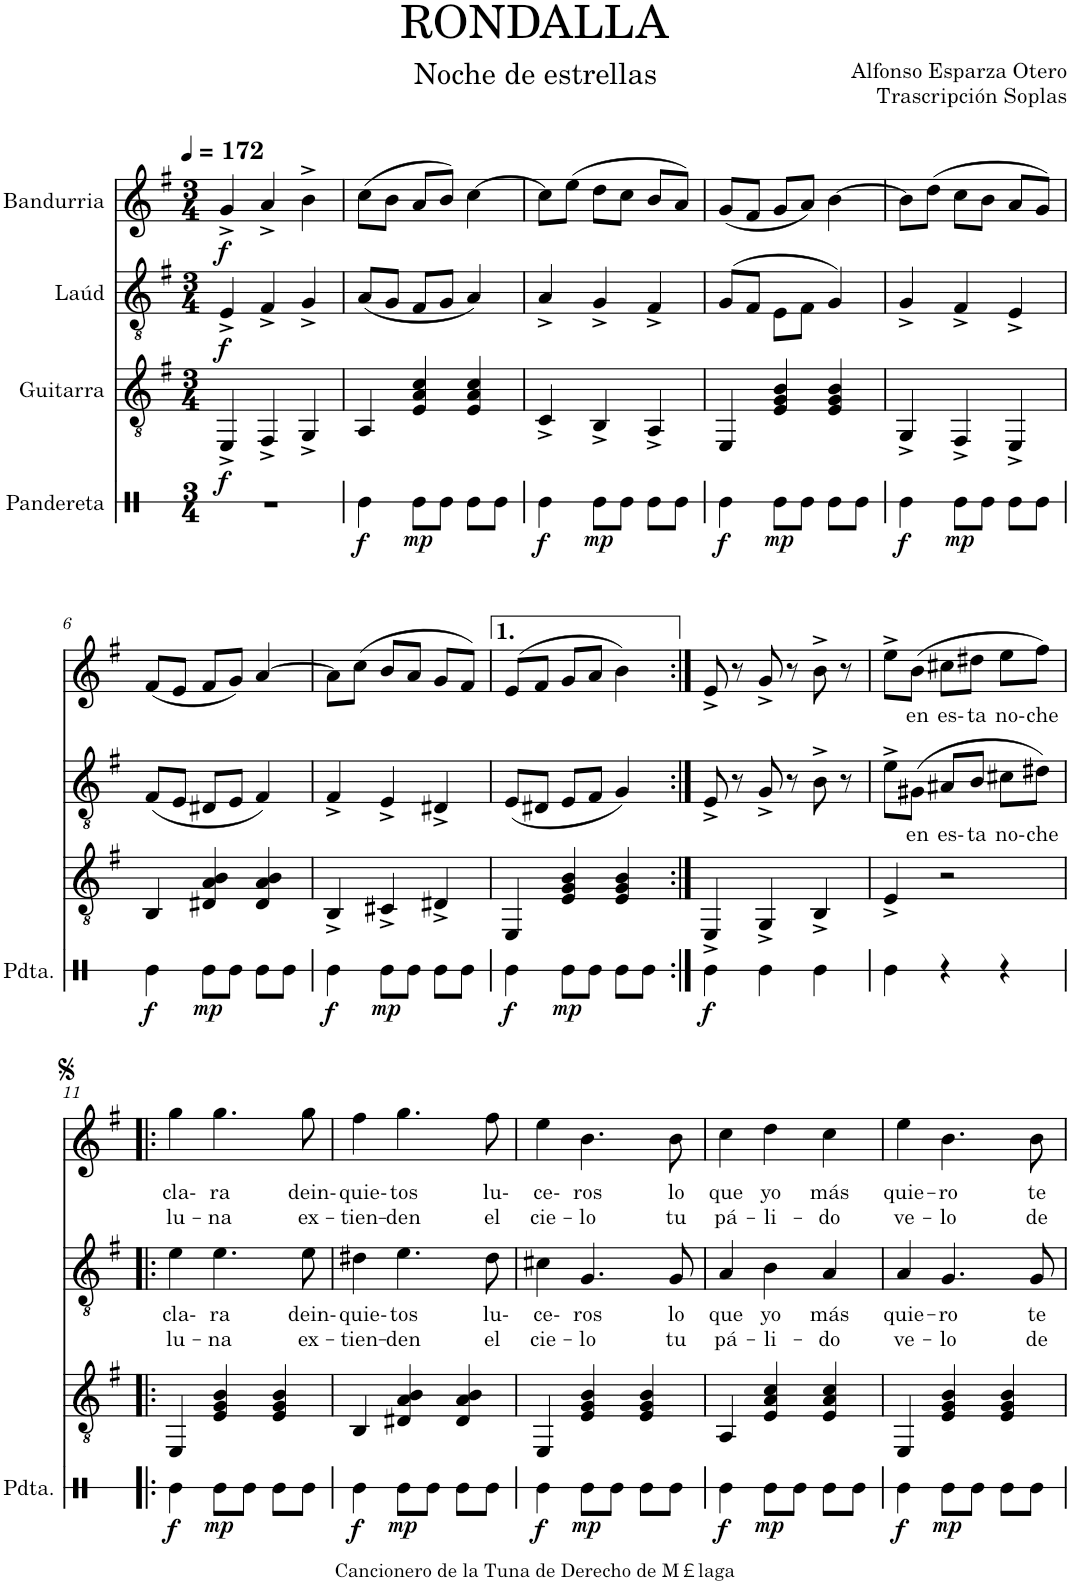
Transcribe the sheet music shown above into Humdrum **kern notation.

**kern	**dynam	**kern	**dynam	**kern	**text	**text	**dynam	**kern	**text	**text	**dynam
*part4	*part4	*part3	*part3	*part2	*part2	*part2	*part2	*part1	*part1	*part1	*part1
*staff4	*staff4	*staff3	*staff3	*staff2	*staff2	*staff2	*staff2	*staff1	*staff1	*staff1	*staff1
*I"Pandereta	*	*I"Guitarra	*	*I"Laúd	*	*	*	*I"Bandurria	*	*	*
*I'Pdta.	*	*	*	*	*	*	*	*	*	*	*
*stria1	*	*	*	*	*	*	*	*	*	*	*
*clefX	*	*clefGv2	*	*clefGv2	*	*	*	*clefG2	*	*	*
*k[]	*	*k[f#]	*	*k[f#]	*	*	*	*k[f#]	*	*	*
*M3/4	*	*M3/4	*	*M3/4	*	*	*	*M3/4	*	*	*
*MM172	*	*MM172	*	*MM172	*	*	*	*MM172	*	*	*
=1	=1	=1	=1	=1	=1	=1	=1	=1	=1	=1	=1
!	!	!	!LO:DY:b	!	!	!	!LO:DY:b	!	!	!	!LO:DY:b
2.r	.	4EE^/	f	4E^/	.	.	f	4g^/	.	.	f
.	.	4FF#^/	.	4F#^/	.	.	.	4a^/	.	.	.
.	.	4GG^/	.	4G^/	.	.	.	4b^\	.	.	.
=2	=2	=2	=2	=2	=2	=2	=2	=2	=2	=2	=2
!	!LO:DY:b	!	!	!	!	!	!	!	!	!	!
4Re\	f	4AA/	.	(8A/L	.	.	.	(8cc\L	.	.	.
.	.	.	.	8G/J	.	.	.	8b\J	.	.	.
!	!LO:DY:b	!	!	!	!	!	!	!	!	!	!
8Re\L	mp	4E/ 4A/ 4c/	.	8F#/L	.	.	.	8a/L	.	.	.
8Re\J	.	.	.	8G/J	.	.	.	8b/J)	.	.	.
8Re\L	.	4E/ 4A/ 4c/	.	4A/)	.	.	.	[4cc\	.	.	.
8Re\J	.	.	.	.	.	.	.	.	.	.	.
=3	=3	=3	=3	=3	=3	=3	=3	=3	=3	=3	=3
!	!LO:DY:b	!	!	!	!	!	!	!	!	!	!
4Re\	f	4C^/	.	4A^/	.	.	.	8cc\L]	.	.	.
.	.	.	.	.	.	.	.	(8ee\J	.	.	.
!	!LO:DY:b	!	!	!	!	!	!	!	!	!	!
8Re\L	mp	4BB^/	.	4G^/	.	.	.	8dd\L	.	.	.
8Re\J	.	.	.	.	.	.	.	8cc\J	.	.	.
8Re\L	.	4AA^/	.	4F#^/	.	.	.	8b/L	.	.	.
8Re\J	.	.	.	.	.	.	.	8a/J)	.	.	.
=4	=4	=4	=4	=4	=4	=4	=4	=4	=4	=4	=4
!	!LO:DY:b	!	!	!	!	!	!	!	!	!	!
4Re\	f	4EE/	.	(8G/L	.	.	.	(8g/L	.	.	.
.	.	.	.	8F#/J	.	.	.	8f#/J	.	.	.
!	!LO:DY:b	!	!	!	!	!	!	!	!	!	!
8Re\L	mp	4E/ 4G/ 4B/	.	8E\L	.	.	.	8g/L	.	.	.
8Re\J	.	.	.	8F#\J	.	.	.	8a/J)	.	.	.
8Re\L	.	4E/ 4G/ 4B/	.	4G/)	.	.	.	[4b\	.	.	.
8Re\J	.	.	.	.	.	.	.	.	.	.	.
=5	=5	=5	=5	=5	=5	=5	=5	=5	=5	=5	=5
!	!LO:DY:b	!	!	!	!	!	!	!	!	!	!
4Re\	f	4GG^/	.	4G^/	.	.	.	8b\L]	.	.	.
.	.	.	.	.	.	.	.	(8dd\J	.	.	.
!	!LO:DY:b	!	!	!	!	!	!	!	!	!	!
8Re\L	mp	4FF#^/	.	4F#^/	.	.	.	8cc\L	.	.	.
8Re\J	.	.	.	.	.	.	.	8b\J	.	.	.
8Re\L	.	4EE^/	.	4E^/	.	.	.	8a/L	.	.	.
8Re\J	.	.	.	.	.	.	.	8g/J)	.	.	.
!!LO:LB:g=z
=6	=6	=6	=6	=6	=6	=6	=6	=6	=6	=6	=6
!	!LO:DY:b	!	!	!	!	!	!	!	!	!	!
4Re\	f	4BB/	.	(8F#/L	.	.	.	(8f#/L	.	.	.
.	.	.	.	8E/J	.	.	.	8e/J	.	.	.
!	!LO:DY:b	!	!	!	!	!	!	!	!	!	!
8Re\L	mp	4D#X/ 4A/ 4B/	.	8D#X/L	.	.	.	8f#/L	.	.	.
8Re\J	.	.	.	8E/J	.	.	.	8g/J)	.	.	.
8Re\L	.	4D#/ 4A/ 4B/	.	4F#/)	.	.	.	[4a/	.	.	.
8Re\J	.	.	.	.	.	.	.	.	.	.	.
=7	=7	=7	=7	=7	=7	=7	=7	=7	=7	=7	=7
!	!LO:DY:b	!	!	!	!	!	!	!	!	!	!
4Re\	f	4BB^/	.	4F#^/	.	.	.	8a\L]	.	.	.
.	.	.	.	.	.	.	.	(8cc\J	.	.	.
!	!LO:DY:b	!	!	!	!	!	!	!	!	!	!
8Re\L	mp	4C#X^/	.	4E^/	.	.	.	8b/L	.	.	.
8Re\J	.	.	.	.	.	.	.	8a/J	.	.	.
8Re\L	.	4D#X^/	.	4D#X^/	.	.	.	8g/L	.	.	.
8Re\J	.	.	.	.	.	.	.	8f#/J)	.	.	.
=8	=8	=8	=8	=8	=8	=8	=8	=8	=8	=8	=8
!	!LO:DY:b	!	!	!	!	!	!	!	!	!	!
4Re\	f	4EE/	.	(8E/L	.	.	.	(8e/L	.	.	.
.	.	.	.	8D#X/J	.	.	.	8f#/J	.	.	.
!	!LO:DY:b	!	!	!	!	!	!	!	!	!	!
8Re\L	mp	4E/ 4G/ 4B/	.	8E/L	.	.	.	8g/L	.	.	.
8Re\J	.	.	.	8F#/J	.	.	.	8a/J	.	.	.
8Re\L	.	4E/ 4G/ 4B/	.	4G/)	.	.	.	4b\)	.	.	.
8Re\J	.	.	.	.	.	.	.	.	.	.	.
=9:|!	=9:|!	=9:|!	=9:|!	=9:|!	=9:|!	=9:|!	=9:|!	=9:|!	=9:|!	=9:|!	=9:|!
!	!LO:DY:b	!	!	!	!	!	!	!	!	!	!
4Re\	f	4EE^/	.	8E^/	.	.	.	8e^/	.	.	.
.	.	.	.	8r	.	.	.	8r	.	.	.
4Re\	.	4GG^/	.	8G^/	.	.	.	8g^/	.	.	.
.	.	.	.	8r	.	.	.	8r	.	.	.
4Re\	.	4BB^/	.	8B^\	.	.	.	8b^\	.	.	.
.	.	.	.	8r	.	.	.	8r	.	.	.
=10	=10	=10	=10	=10	=10	=10	=10	=10	=10	=10	=10
4Re\	.	4E^/	.	8e^\L	.	.	.	8ee^\L	.	.	.
!	!	!	!	!	!LO:LY:b	!	!	!	!LO:LY:b	!	!
.	.	.	.	(8G#X\J	en	.	.	(8b\J	en	.	.
!	!	!	!	!	!LO:LY:b	!	!	!	!LO:LY:b	!	!
4r	.	2r	.	8A#X/L	es-	.	.	8cc#X\L	es-	.	.
!	!	!	!	!	!LO:LY:b	!	!	!	!LO:LY:b	!	!
.	.	.	.	8B/J	ta	.	.	8dd#X\J	ta	.	.
!	!	!	!	!	!LO:LY:b	!	!	!	!LO:LY:b	!	!
4r	.	.	.	8c#X\L	no-	.	.	8ee\L	no-	.	.
!	!	!	!	!	!LO:LY:b	!	!	!	!LO:LY:b	!	!
.	.	.	.	8d#X\J)	che	.	.	8ff#\J)	che	.	.
!!LO:LB:g=z
=11!|:	=11!|:	=11!|:	=11!|:	=11!|:	=11!|:	=11!|:	=11!|:	=11!|:	=11!|:	=11!|:	=11!|:
!	!LO:DY:b	!	!	!	!LO:LY:b	!LO:LY:b	!	!	!LO:LY:b	!LO:LY:b	!
4Re\	f	4EE/	.	4e\	cla-	lu-	.	4gg\	cla-	lu-	.
!	!LO:DY:b	!	!	!	!LO:LY:b	!LO:LY:b	!	!	!LO:LY:b	!LO:LY:b	!
8Re\L	mp	4E/ 4G/ 4B/	.	4.e\	ra	-na	.	4.gg\	ra	-na	.
8Re\J	.	.	.	.	.	.	.	.	.	.	.
8Re\L	.	4E/ 4G/ 4B/	.	.	.	.	.	.	.	.	.
!	!	!	!	!	!LO:LY:b	!LO:LY:b	!	!	!LO:LY:b	!LO:LY:b	!
8Re\J	.	.	.	8e\	dein-	ex-	.	8gg\	dein-	ex-	.
=12	=12	=12	=12	=12	=12	=12	=12	=12	=12	=12	=12
!	!LO:DY:b	!	!	!	!LO:LY:b	!LO:LY:b	!	!	!LO:LY:b	!LO:LY:b	!
4Re\	f	4BB/	.	4d#X\	quie-	-tien-	.	4ff#\	quie-	-tien-	.
!	!LO:DY:b	!	!	!	!LO:LY:b	!LO:LY:b	!	!	!LO:LY:b	!LO:LY:b	!
8Re\L	mp	4D#X/ 4A/ 4B/	.	4.e\	tos	-den	.	4.gg\	tos	-den	.
8Re\J	.	.	.	.	.	.	.	.	.	.	.
8Re\L	.	4D#/ 4A/ 4B/	.	.	.	.	.	.	.	.	.
!	!	!	!	!	!LO:LY:b	!LO:LY:b	!	!	!LO:LY:b	!LO:LY:b	!
8Re\J	.	.	.	8d#\	lu-	el	.	8ff#\	lu-	el	.
=13	=13	=13	=13	=13	=13	=13	=13	=13	=13	=13	=13
!	!LO:DY:b	!	!	!	!LO:LY:b	!LO:LY:b	!	!	!LO:LY:b	!LO:LY:b	!
4Re\	f	4EE/	.	4c#X\	ce-	cie-	.	4ee\	ce-	cie-	.
!	!LO:DY:b	!	!	!	!LO:LY:b	!LO:LY:b	!	!	!LO:LY:b	!LO:LY:b	!
8Re\L	mp	4E/ 4G/ 4B/	.	4.G/	ros	-lo	.	4.b\	ros	-lo	.
8Re\J	.	.	.	.	.	.	.	.	.	.	.
8Re\L	.	4E/ 4G/ 4B/	.	.	.	.	.	.	.	.	.
!	!	!	!	!	!LO:LY:b	!LO:LY:b	!	!	!LO:LY:b	!LO:LY:b	!
8Re\J	.	.	.	8G/	lo	tu	.	8b\	lo	tu	.
=14	=14	=14	=14	=14	=14	=14	=14	=14	=14	=14	=14
!	!LO:DY:b	!	!	!	!LO:LY:b	!LO:LY:b	!	!	!LO:LY:b	!LO:LY:b	!
4Re\	f	4AA/	.	4A/	que	pá-	.	4cc\	que	pá-	.
!	!LO:DY:b	!	!	!	!LO:LY:b	!LO:LY:b	!	!	!LO:LY:b	!LO:LY:b	!
8Re\L	mp	4E/ 4A/ 4c/	.	4B\	yo	-li-	.	4dd\	yo	-li-	.
8Re\J	.	.	.	.	.	.	.	.	.	.	.
!	!	!	!	!	!LO:LY:b	!LO:LY:b	!	!	!LO:LY:b	!LO:LY:b	!
8Re\L	.	4E/ 4A/ 4c/	.	4A/	más	-do	.	4cc\	más	-do	.
8Re\J	.	.	.	.	.	.	.	.	.	.	.
=15	=15	=15	=15	=15	=15	=15	=15	=15	=15	=15	=15
!	!LO:DY:b	!	!	!	!LO:LY:b	!LO:LY:b	!	!	!LO:LY:b	!LO:LY:b	!
4Re\	f	4EE/	.	4A/	quie-	ve-	.	4ee\	quie-	ve-	.
!	!LO:DY:b	!	!	!	!LO:LY:b	!LO:LY:b	!	!	!LO:LY:b	!LO:LY:b	!
8Re\L	mp	4E/ 4G/ 4B/	.	4.G/	-ro	-lo	.	4.b\	-ro	-lo	.
8Re\J	.	.	.	.	.	.	.	.	.	.	.
8Re\L	.	4E/ 4G/ 4B/	.	.	.	.	.	.	.	.	.
!	!	!	!	!	!LO:LY:b	!LO:LY:b	!	!	!LO:LY:b	!LO:LY:b	!
8Re\J	.	.	.	8G/	te	de	.	8b\	te	de	.
=	=	=	=	=	=	=	=	=	=	=	=
*-	*-	*-	*-	*-	*-	*-	*-	*-	*-	*-	*-
